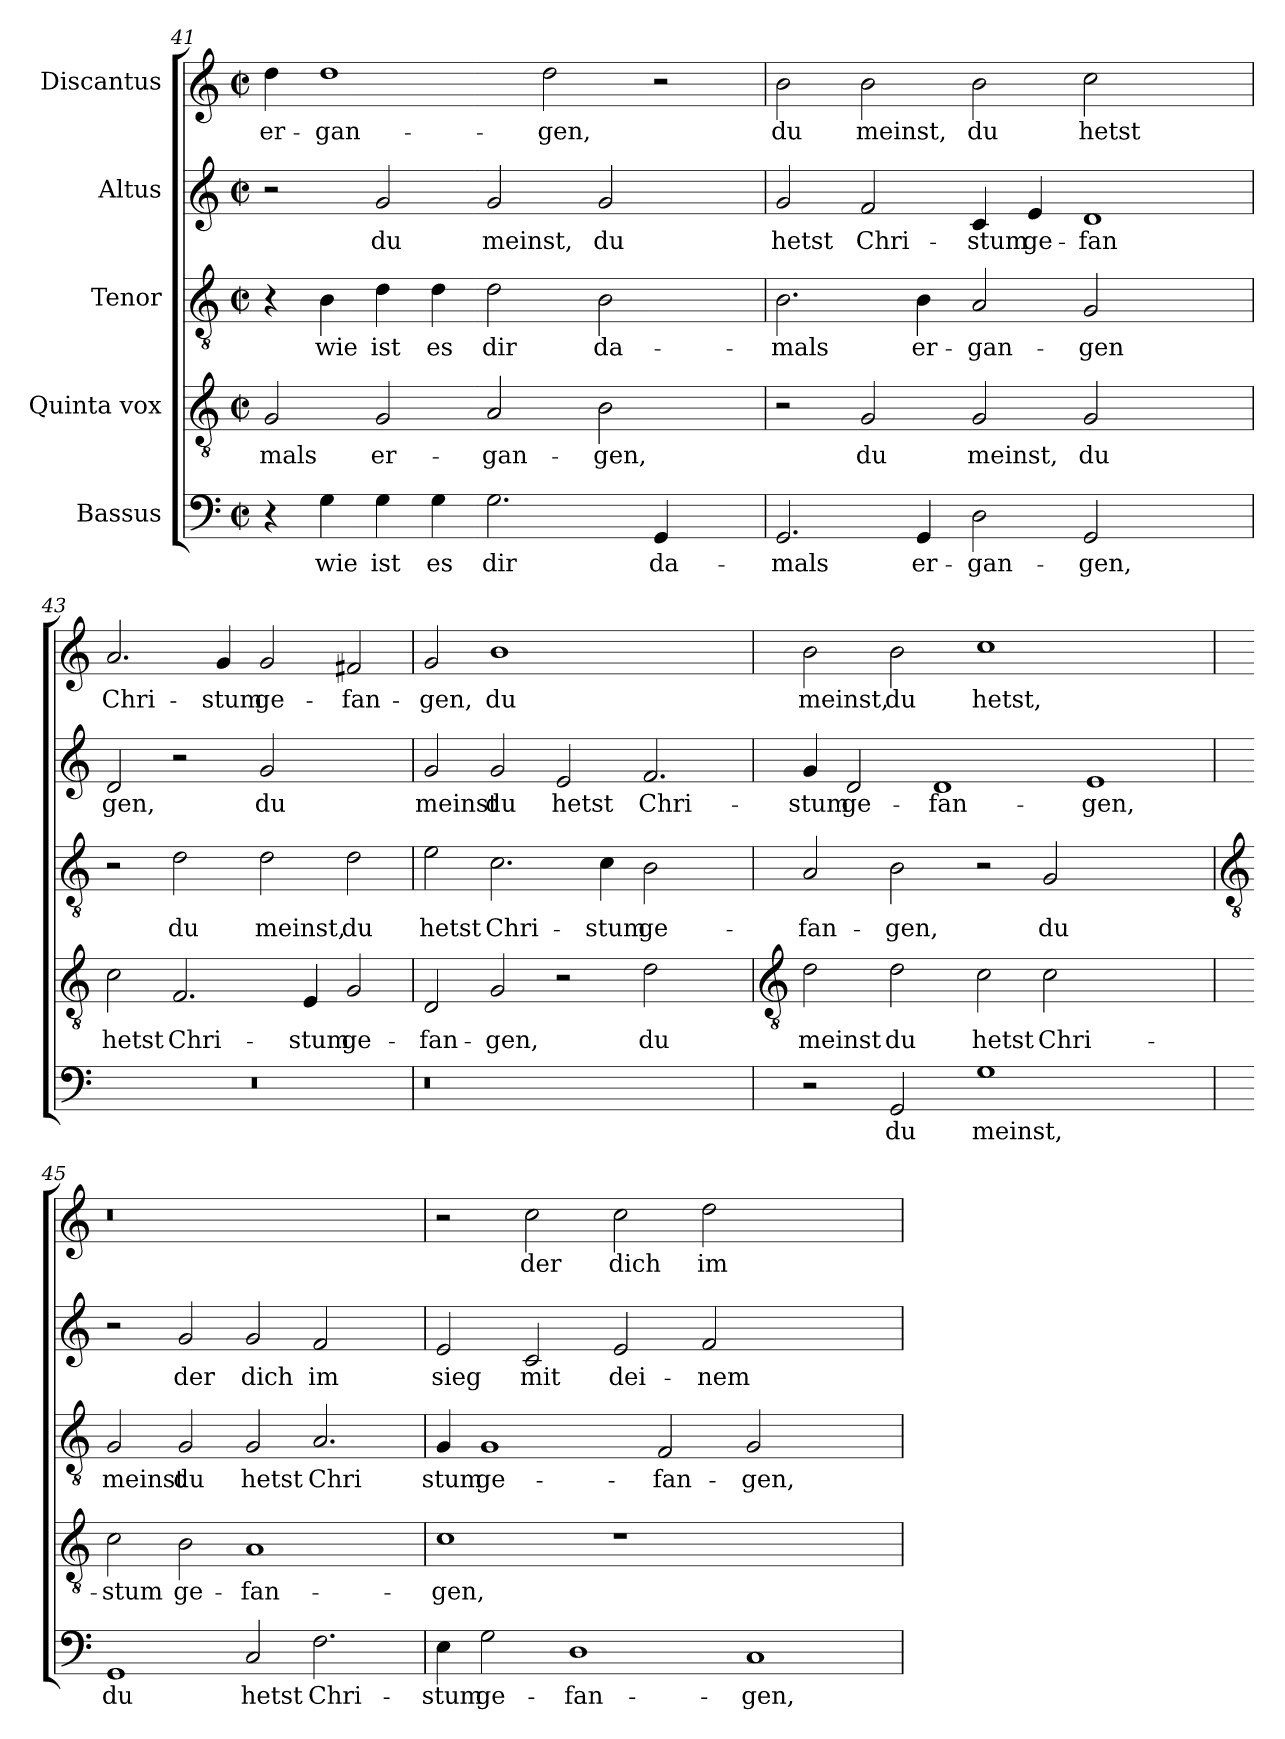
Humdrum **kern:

**kern	**text	**kern	**text	**kern	**text	**kern	**text	**kern	**text
*part5	*part5	*part4	*part4	*part3	*part3	*part2	*part2	*part1	*part1
*staff5	*staff5	*staff4	*staff4	*staff3	*staff3	*staff2	*staff2	*staff1	*staff1
*I"Bassus	*	*I"Quinta vox	*	*I"Tenor	*	*I"Altus	*	*I"Discantus	*
!!LO:LB:g=z
*clefF4	*	*clefGv2	*	*clefGv2	*	*clefG2	*	*clefG2	*
*k[]	*	*k[]	*	*k[]	*	*k[]	*	*k[]	*
*C:	*	*C:	*	*C:	*	*C:	*	*C:	*
*M4/2	*	*M4/2	*	*M4/2	*	*M4/2	*	*M4/2	*
*met(c|)	*	*met(c|)	*	*met(c|)	*	*met(c|)	*	*met(c|)	*
=41	=41	=41	=41	=41	=41	=41	=41	=41	=41
!	!	!	!LO:LY:b	!	!	!	!	!	!LO:LY:b
4r	.	2G	-mals	4r	.	2r	.	4dd	er-
!	!LO:LY:b	!	!	!	!LO:LY:b	!	!	!	!LO:LY:b
4G	wie	.	.	4B	wie	.	.	1dd	-gan-
!	!LO:LY:b	!	!LO:LY:b	!	!LO:LY:b	!	!LO:LY:b	!	!
4G	ist	2G	er-	4d	ist	2g	du	.	.
!	!LO:LY:b	!	!	!	!LO:LY:b	!	!	!	!
4G	es	.	.	4d	es	.	.	.	.
!	!LO:LY:b	!	!LO:LY:b	!	!LO:LY:b	!	!LO:LY:b	!	!
2.G	dir	2A	-gan-	2d	dir	2g	meinst,	.	.
!	!	!	!	!	!	!	!	!	!LO:LY:b
.	.	.	.	.	.	.	.	2dd	-gen,
!	!	!	!LO:LY:b	!	!LO:LY:b	!	!LO:LY:b	!	!
.	.	2B	-gen,	2B	da-	2g	du	.	.
!	!LO:LY:b	!	!	!	!	!	!	!	!
4GG	da-	.	.	.	.	.	.	2r	.
4ryy	.	4ryy	.	4ryy	.	4ryy	.	.	.
=42	=42	=42	=42	=42	=42	=42	=42	=42	=42
!	!LO:LY:b	!	!	!	!LO:LY:b	!	!LO:LY:b	!	!LO:LY:b
2.GG	-mals	2r	.	2.B	-mals	2g	hetst	2b	du
!	!	!	!LO:LY:b	!	!	!	!LO:LY:b	!	!LO:LY:b
.	.	2G	du	.	.	2f	Chri-	2b	meinst,
!	!LO:LY:b	!	!	!	!LO:LY:b	!	!	!	!
4GG	er-	.	.	4B	er-	.	.	.	.
!	!LO:LY:b	!	!LO:LY:b	!	!LO:LY:b	!	!LO:LY:b	!	!LO:LY:b
2D	-gan-	2G	meinst,	2A	-gan-	4c	-stum	2b	du
!	!	!	!	!	!	!	!LO:LY:b	!	!
.	.	.	.	.	.	4e	ge-	.	.
!	!LO:LY:b	!	!LO:LY:b	!	!LO:LY:b	!	!LO:LY:b	!	!LO:LY:b
2GG	-gen,	2G	du	2G	-gen	1d	-fan	2cc	hetst
2ryy	.	2ryy	.	2ryy	.	.	.	2ryy	.
=43	=43	=43	=43	=43	=43	=43	=43	=43	=43
!	!	!	!LO:LY:b	!	!	!	!LO:LY:b	!	!LO:LY:b
0r	.	2c	hetst	2r	.	2d	gen,	2.a	Chri-
!	!	!	!LO:LY:b	!	!LO:LY:b	!	!	!	!
.	.	2.F	Chri-	2d	du	2r	.	.	.
!	!	!	!	!	!	!	!	!	!LO:LY:b
.	.	.	.	.	.	.	.	4g	-stum
!	!	!	!	!	!LO:LY:b	!	!LO:LY:b	!	!LO:LY:b
.	.	.	.	2d	meinst,	2g	du	2g	ge-
!	!	!	!LO:LY:b	!	!	!	!	!	!
.	.	4E	-stum	.	.	.	.	.	.
!	!	!	!LO:LY:b	!	!LO:LY:b	!	!	!	!LO:LY:b
.	.	2G	ge-	2d	du	2ryy	.	2f#X	-fan-
!!LO:LB:g=z
=44	=44	=44	=44	=44	=44	=44	=44	=44	=44
!	!	!	!LO:LY:b	!	!LO:LY:b	!	!LO:LY:b	!	!LO:LY:b
0r	.	2D	-fan-	2e	hetst	2g	meinst	2g	-gen,
!	!	!	!LO:LY:b	!	!LO:LY:b	!	!LO:LY:b	!	!LO:LY:b
.	.	2G	-gen,	2.c	Chri-	2g	du	1b	du
!	!	!	!	!	!	!	!LO:LY:b	!	!
.	.	2r	.	.	.	2e	hetst	.	.
!	!	!	!	!	!LO:LY:b	!	!	!	!
.	.	.	.	4c	-stum	.	.	.	.
!	!	!	!LO:LY:b	!	!LO:LY:b	!	!LO:LY:b	!	!
.	.	2d	du	2B	ge-	2.f	Chri-	2.ryy	.
4ryy	.	4ryy	.	4ryy	.	.	.	.	.
!!LO:LB:g=z
=45	=45	=45	=45	=45	=45	=45	=45	=45	=45
*	*	*clefGv2	*	*	*	*	*	*	*
!	!	!	!LO:LY:b	!	!LO:LY:b	!	!LO:LY:b	!	!LO:LY:b
2r	.	2d	meinst	2A	-fan-	4g	-stum	2b	meinst,
!	!	!	!	!	!	!	!LO:LY:b	!	!
.	.	.	.	.	.	2d	ge-	.	.
!	!LO:LY:b	!	!LO:LY:b	!	!LO:LY:b	!	!	!	!LO:LY:b
2GG	du	2d	du	2B	-gen,	.	.	2b	du
!	!	!	!	!	!	!	!LO:LY:b	!	!
.	.	.	.	.	.	1d	-fan-	.	.
!	!LO:LY:b	!	!LO:LY:b	!	!	!	!	!	!LO:LY:b
1G	meinst,	2c	hetst	2r	.	.	.	1cc	hetst,
!	!	!	!LO:LY:b	!	!LO:LY:b	!	!	!	!
.	.	2c	Chri-	2G	du	.	.	.	.
!	!	!	!	!	!	!	!LO:LY:b	!	!
.	.	.	.	.	.	1e	-gen,	.	.
2.ryy	.	2.ryy	.	2.ryy	.	.	.	2.ryy	.
!!LO:LB:g=z
=45A	=45A	=45A	=45A	=45A	=45A	=45A	=45A	=45A	=45A
*	*	*	*	*clefGv2	*	*	*	*	*
!	!LO:LY:b	!	!LO:LY:b	!	!LO:LY:b	!	!	!	!
1GG	du	2c	-stum	2G	meinst	2r	.	0r	.
!	!	!	!LO:LY:b	!	!LO:LY:b	!	!LO:LY:b	!	!
.	.	2B	ge-	2G	du	2g	der	.	.
!	!LO:LY:b	!	!LO:LY:b	!	!LO:LY:b	!	!LO:LY:b	!	!
2C	hetst	1A	-fan-	2G	hetst	2g	dich	.	.
!	!LO:LY:b	!	!	!	!LO:LY:b	!	!LO:LY:b	!	!
2.F	Chri-	.	.	2.A	Chri	2f	im	.	.
.	.	4ryy	.	.	.	4ryy	.	4ryy	.
=46A	=46A	=46A	=46A	=46A	=46A	=46A	=46A	=46A	=46A
!	!LO:LY:b	!	!LO:LY:b	!	!LO:LY:b	!	!LO:LY:b	!	!
4E	-stum	1c	-gen,	4G	stum	2e	sieg	2r	.
!	!LO:LY:b	!	!	!	!LO:LY:b	!	!	!	!
2G	ge-	.	.	1G	ge-	.	.	.	.
!	!	!	!	!	!	!	!LO:LY:b	!	!LO:LY:b
.	.	.	.	.	.	2c	mit	2cc	der
!	!LO:LY:b	!	!	!	!	!	!	!	!
1D	-fan-	.	.	.	.	.	.	.	.
!	!	!	!	!	!	!	!LO:LY:b	!	!LO:LY:b
.	.	1r	.	.	.	2e	dei-	2cc	dich
!	!	!	!	!	!LO:LY:b	!	!	!	!
.	.	.	.	2F	-fan-	.	.	.	.
!	!	!	!	!	!	!	!LO:LY:b	!	!LO:LY:b
.	.	.	.	.	.	2f	-nem	2dd	im
!	!LO:LY:b	!	!	!	!LO:LY:b	!	!	!	!
1C	-gen,	.	.	2G	-gen,	.	.	.	.
.	.	2.ryy	.	.	.	2.ryy	.	2.ryy	.
.	.	.	.	2ryy	.	.	.	.	.
=	=	=	=	=	=	=	=	=	=
*-	*-	*-	*-	*-	*-	*-	*-	*-	*-
